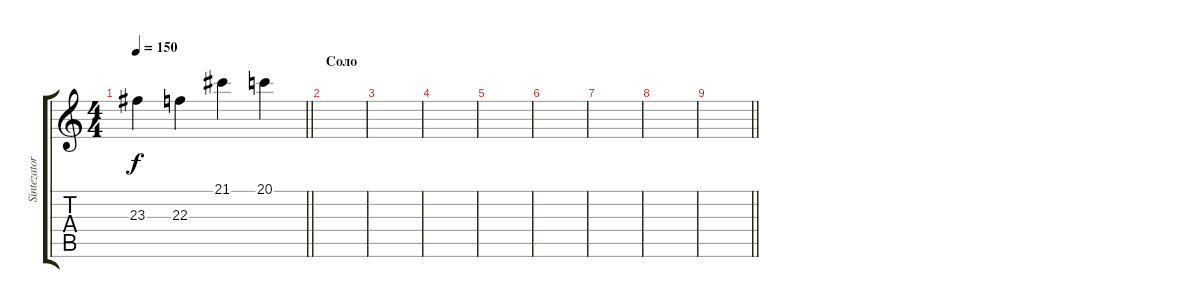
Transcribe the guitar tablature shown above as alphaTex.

\track ("Sintezator" "Sintezator") {instrument acousticgrandpiano}
\staff {score tabs}
\tuning (E4 B3 G3 D3 A2 E2) {hide}
\ts (4 4)
\tempo 150
\clef g2
\barLineRight lightlight
\ks c
23.3.4{dy f} 22.3.4 21.1.4 20.1.4 |
\section ("" "Соло")
|
|
|
|
|
|
|
\barLineRight lightlight
